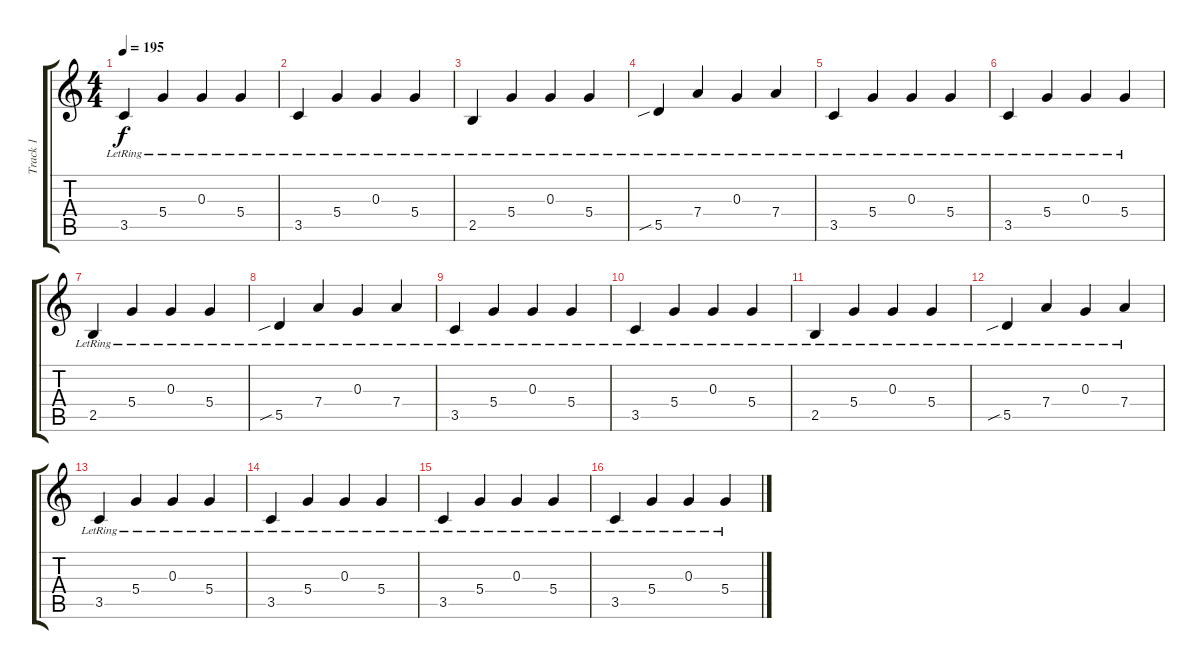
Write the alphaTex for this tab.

\track ("Track 1" "Track 1") {instrument overdrivenguitar}
\staff {score tabs}
\tuning (E4 B3 G3 D3 A2 E2) {hide}
\ts (4 4)
\tempo 195
\clef g2
\ks c
3.5{lr}.4{dy f} 5.4{lr}.4 0.3{lr}.4 5.4{lr}.4 |
3.5{lr}.4 5.4{lr}.4 0.3{lr}.4 5.4{lr}.4 |
2.5{lr}.4 5.4{lr}.4 0.3{lr}.4 5.4{lr}.4 |
5.5{sib lr}.4 7.4{lr}.4 0.3{lr}.4 7.4{lr}.4 |
3.5{lr}.4 5.4{lr}.4 0.3{lr}.4 5.4{lr}.4 |
3.5{lr}.4 5.4{lr}.4 0.3{lr}.4 5.4{lr}.4 |
2.5{lr}.4 5.4{lr}.4 0.3{lr}.4 5.4{lr}.4 |
5.5{sib lr}.4 7.4{lr}.4 0.3{lr}.4 7.4{lr}.4 |
3.5{lr}.4 5.4{lr}.4 0.3{lr}.4 5.4{lr}.4 |
3.5{lr}.4 5.4{lr}.4 0.3{lr}.4 5.4{lr}.4 |
2.5{lr}.4 5.4{lr}.4 0.3{lr}.4 5.4{lr}.4 |
5.5{sib lr}.4 7.4{lr}.4 0.3{lr}.4 7.4{lr}.4 |
3.5{lr}.4 5.4{lr}.4 0.3{lr}.4 5.4{lr}.4 |
3.5{lr}.4 5.4{lr}.4 0.3{lr}.4 5.4{lr}.4 |
3.5{lr}.4 5.4{lr}.4 0.3{lr}.4 5.4{lr}.4 |
3.5{lr}.4 5.4{lr}.4 0.3{lr}.4 5.4{lr}.4
